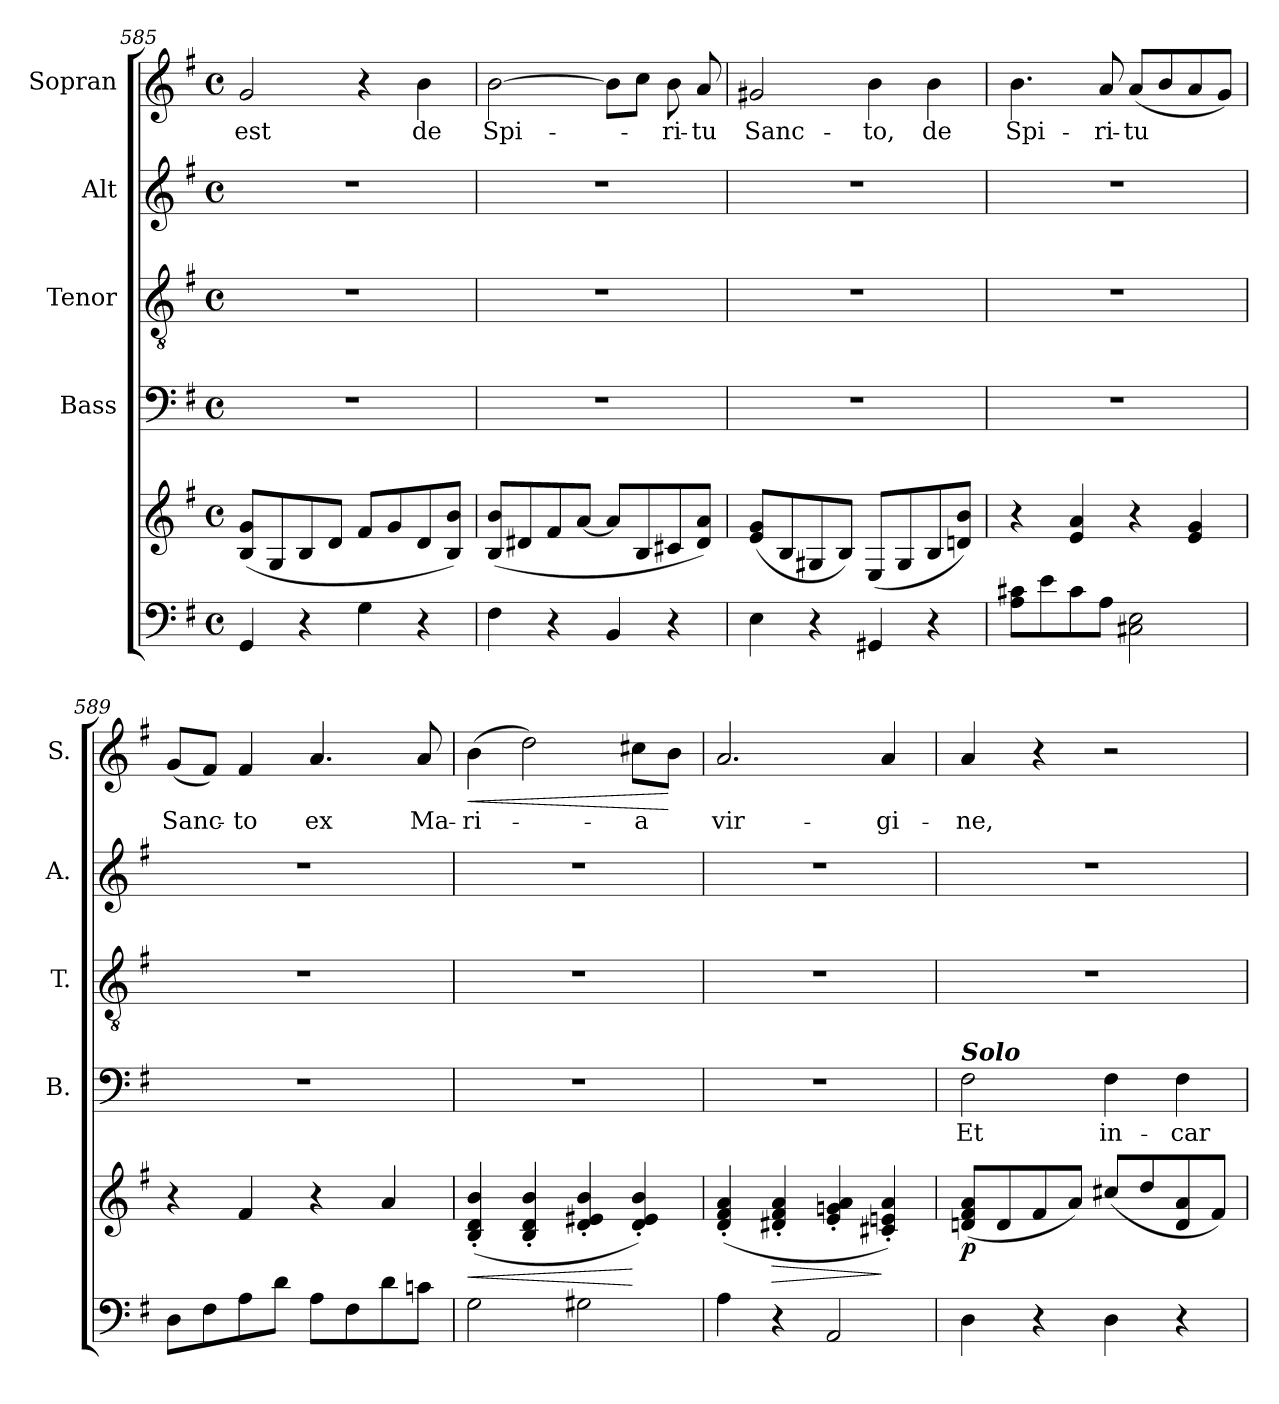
**kern	**kern	**dynam	**kern	**text	**kern	**kern	**kern	**text	**dynam
*part5	*part5	*part5	*part4	*part4	*part3	*part2	*part1	*part1	*part1
*staff6	*staff5	*staff5/6	*staff4	*staff4	*staff3	*staff2	*staff1	*staff1	*staff1
*	*	*	*I"Bass	*	*I"Tenor	*I"Alt	*I"Sopran	*	*
*	*	*	*I'B.	*	*I'T.	*I'A.	*I'S.	*	*
!!LO:PB:g=z
*clefF4	*clefG2	*	*clefF4	*	*clefGv2	*clefG2	*clefG2	*	*
*k[f#]	*k[f#]	*	*k[f#]	*	*k[f#]	*k[f#]	*k[f#]	*	*
*G:	*G:	*	*G:	*	*G:	*G:	*G:	*	*
*M4/4	*M4/4	*	*M4/4	*	*M4/4	*M4/4	*M4/4	*	*
*met(c)	*met(c)	*	*met(c)	*	*met(c)	*met(c)	*met(c)	*	*
=585	=585	=585	=585	=585	=585	=585	=585	=585	=585
!	!	!	!	!	!	!	!	!LO:LY:b	!
4GG/	(<8B/ 8g/L	.	1r	.	1r	1r	2g/	est	.
.	8G/	.	.	.	.	.	.	.	.
4r	8B/	.	.	.	.	.	.	.	.
.	8d/J	.	.	.	.	.	.	.	.
4G\	8f#/L	.	.	.	.	.	4r	.	.
.	8g/	.	.	.	.	.	.	.	.
!	!	!	!	!	!	!	!	!LO:LY:b	!
4r	8d/	.	.	.	.	.	4b\	de	.
.	8B/ 8b/J)	.	.	.	.	.	.	.	.
=586	=586	=586	=586	=586	=586	=586	=586	=586	=586
!	!	!	!	!	!	!	!	!LO:LY:b	!
4F#\	(<8B/ 8b/L	.	1r	.	1r	1r	[2b\	Spi-	.
.	8d#X/	.	.	.	.	.	.	.	.
4r	8f#/	.	.	.	.	.	.	.	.
.	[8a/J	.	.	.	.	.	.	.	.
4BB/	8a/L]	.	.	.	.	.	8b\L]	.	.
.	8B/	.	.	.	.	.	8cc\J	.	.
!	!	!	!	!	!	!	!	!LO:LY:b	!
4r	8c#X/	.	.	.	.	.	8b\	-ri-	.
!	!	!	!	!	!	!	!	!LO:LY:b	!
.	8d#/ 8a/J)	.	.	.	.	.	8a/	-tu	.
=587	=587	=587	=587	=587	=587	=587	=587	=587	=587
!	!	!	!	!	!	!	!	!LO:LY:b	!
4E\	(<8e/ 8g/L	.	1r	.	1r	1r	2g#X/	Sanc-	.
.	8B/	.	.	.	.	.	.	.	.
4r	8G#X/	.	.	.	.	.	.	.	.
.	8B/J)	.	.	.	.	.	.	.	.
!	!	!	!	!	!	!	!	!LO:LY:b	!
4GG#X/	(<8E/L	.	.	.	.	.	4b\	-to,	.
.	8G#/	.	.	.	.	.	.	.	.
!	!	!	!	!	!	!	!	!LO:LY:b	!
4r	8B/	.	.	.	.	.	4b\	de	.
.	8dn/ 8b/J)	.	.	.	.	.	.	.	.
=588	=588	=588	=588	=588	=588	=588	=588	=588	=588
!	!	!	!	!	!	!	!	!LO:LY:b	!
8A\ 8c#X\L	4r	.	1r	.	1r	1r	4.b\	Spi-	.
8e\	.	.	.	.	.	.	.	.	.
8c#\	4e/ 4a/	.	.	.	.	.	.	.	.
!	!	!	!	!	!	!	!	!LO:LY:b	!
8A\J	.	.	.	.	.	.	8a/	-ri-	.
!	!	!	!	!	!	!	!	!LO:LY:b	!
2C#X\ 2E\	4r	.	.	.	.	.	(<8a/L	-tu	.
.	.	.	.	.	.	.	8b/	.	.
.	4e/ 4g/	.	.	.	.	.	8a/	.	.
.	.	.	.	.	.	.	8g/J)	.	.
=589	=589	=589	=589	=589	=589	=589	=589	=589	=589
!	!	!	!	!	!	!	!	!LO:LY:b	!
8D\L	4r	.	1r	.	1r	1r	(<8g/L	Sanc-	.
8F#\	.	.	.	.	.	.	8f#/J)	.	.
!	!	!	!	!	!	!	!	!LO:LY:b	!
8A\	4f#/	.	.	.	.	.	4f#/	-to	.
8d\J	.	.	.	.	.	.	.	.	.
!	!	!	!	!	!	!	!	!LO:LY:b	!
8A\L	4r	.	.	.	.	.	4.a/	ex	.
8F#\	.	.	.	.	.	.	.	.	.
8d\	4a/	.	.	.	.	.	.	.	.
!	!	!	!	!	!	!	!	!LO:LY:b	!
8cn\J	.	.	.	.	.	.	8a/	Ma-	.
!!LO:LB:g=z
=590	=590	=590	=590	=590	=590	=590	=590	=590	=590
!	!	!LO:HP:b	!	!	!	!	!	!LO:LY:b	!LO:HP:b
2G\	(<4B/'< 4d/'< 4b/'<	<	1r	.	1r	1r	(>4b\	-ri-	<
.	4B/'< 4d/'< 4b/'<	.	.	.	.	.	2dd\)	.	.
2G#X\	4d/'< 4e#X/'< 4b/'<	.	.	.	.	.	.	.	.
!	!	!	!	!	!	!	!	!LO:LY:b	!
.	4d/'< 4e#/'< 4b/'<)	[	.	.	.	.	8cc#X\L	-a	.
.	.	.	.	.	.	.	8b\J	.	[
=591	=591	=591	=591	=591	=591	=591	=591	=591	=591
!	!	!	!	!	!	!	!	!LO:LY:b	!
4A\	(<4d/'< 4f#/'< 4a/'<	.	1r	.	1r	1r	2.a/	vir-	.
!	!	!LO:HP:b	!	!	!	!	!	!	!
4r	4d#X/'< 4f#/'< 4a/'<	>	.	.	.	.	.	.	.
2AA/	4e/'< 4gn/'< 4a/'<	.	.	.	.	.	.	.	.
!	!	!	!	!	!	!	!	!LO:LY:b	!
.	4c#X/'< 4en/'< 4a/'<)	]	.	.	.	.	4a/	-gi-	.
=592	=592	=592	=592	=592	=592	=592	=592	=592	=592
!	!	!	!LO:TX:a:Bi:t=Solo	!	!	!	!	!	!
!	!	!LO:DY:b	!	!LO:LY:b	!	!	!	!LO:LY:b	!
4D\	(<8dn/ 8f#/ 8a/L	p	2F#\	Et	1r	1r	4a/	-ne,	.
.	8d/	.	.	.	.	.	.	.	.
4r	8f#/	.	.	.	.	.	4r	.	.
.	8a/J)	.	.	.	.	.	.	.	.
!	!	!	!	!LO:LY:b	!	!	!	!	!
4D\	(<8cc#X/L	.	4F#\	in-	.	.	2r	.	.
.	8dd/	.	.	.	.	.	.	.	.
!	!	!	!	!LO:LY:b	!	!	!	!	!
4r	8d/ 8a/	.	4F#\	-car-	.	.	.	.	.
.	8f#/J)	.	.	.	.	.	.	.	.
=	=	=	=	=	=	=	=	=	=
*-	*-	*-	*-	*-	*-	*-	*-	*-	*-
